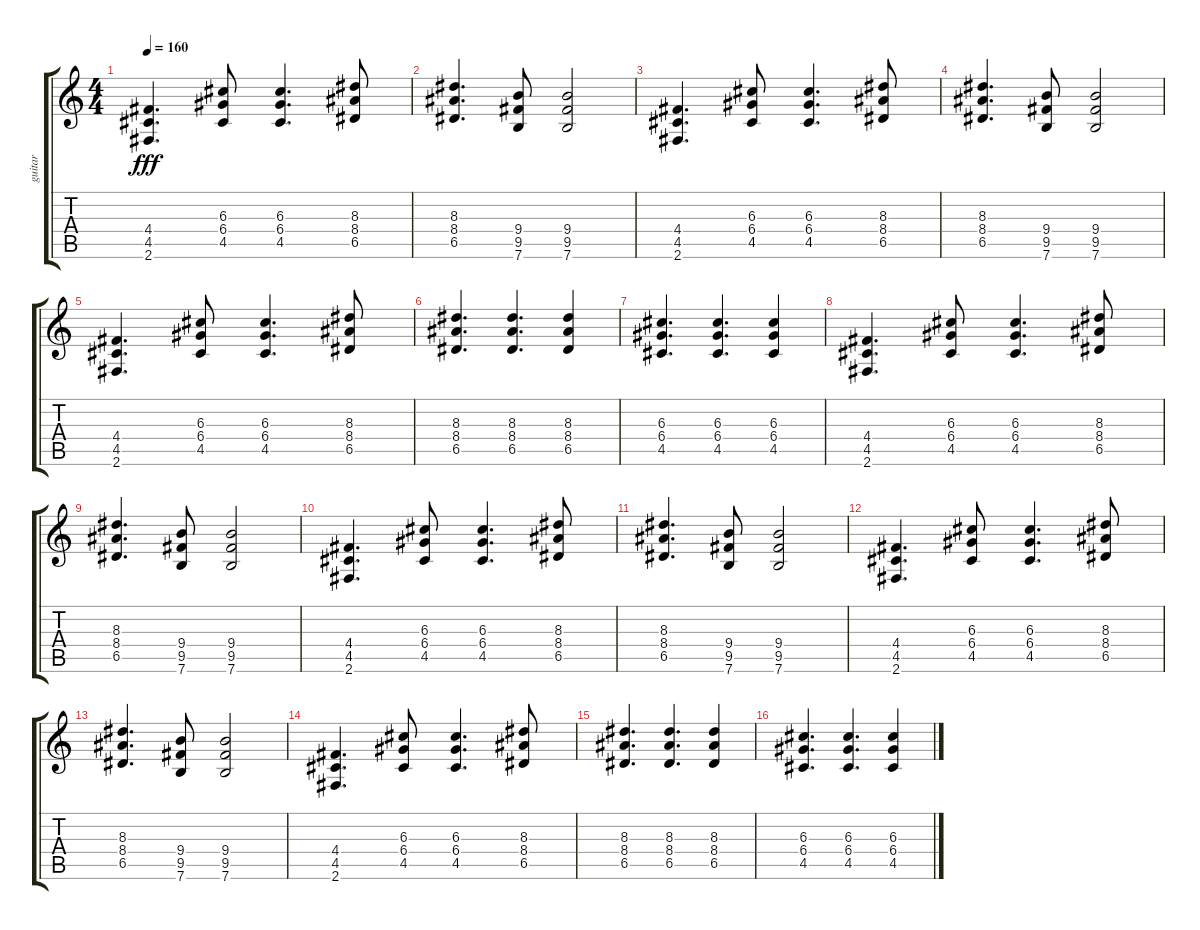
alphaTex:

\track ("guitar" "guitar") {instrument distortionguitar}
\staff {score tabs}
\tuning (E4 B3 G3 D3 A2 E2) {hide}
\ts (4 4)
\tempo 160
\clef g2
\ks c
(4.4 4.5 2.6).4{d dy fff} (6.3 6.4 4.5).8 (6.3 6.4 4.5).4{d} (8.3 8.4 6.5).8 |
(8.3 8.4 6.5).4{d} (9.4 9.5 7.6).8 (9.4 9.5 7.6).2 |
(4.4 4.5 2.6).4{d} (6.3 6.4 4.5).8 (6.3 6.4 4.5).4{d} (8.3 8.4 6.5).8 |
(8.3 8.4 6.5).4{d} (9.4 9.5 7.6).8 (9.4 9.5 7.6).2 |
(4.4 4.5 2.6).4{d} (6.3 6.4 4.5).8 (6.3 6.4 4.5).4{d} (8.3 8.4 6.5).8 |
(8.3 8.4 6.5).4{d} (8.3 8.4 6.5).4{d} (8.3 8.4 6.5).4 |
(6.3 6.4 4.5).4{d} (6.3 6.4 4.5).4{d} (6.3 6.4 4.5).4 |
(4.4 4.5 2.6).4{d} (6.3 6.4 4.5).8 (6.3 6.4 4.5).4{d} (8.3 8.4 6.5).8 |
(8.3 8.4 6.5).4{d} (9.4 9.5 7.6).8 (9.4 9.5 7.6).2 |
(4.4 4.5 2.6).4{d} (6.3 6.4 4.5).8 (6.3 6.4 4.5).4{d} (8.3 8.4 6.5).8 |
(8.3 8.4 6.5).4{d} (9.4 9.5 7.6).8 (9.4 9.5 7.6).2 |
(4.4 4.5 2.6).4{d} (6.3 6.4 4.5).8 (6.3 6.4 4.5).4{d} (8.3 8.4 6.5).8 |
(8.3 8.4 6.5).4{d} (9.4 9.5 7.6).8 (9.4 9.5 7.6).2 |
(4.4 4.5 2.6).4{d} (6.3 6.4 4.5).8 (6.3 6.4 4.5).4{d} (8.3 8.4 6.5).8 |
(8.3 8.4 6.5).4{d} (8.3 8.4 6.5).4{d} (8.3 8.4 6.5).4 |
(6.3 6.4 4.5).4{d} (6.3 6.4 4.5).4{d} (6.3 6.4 4.5).4
